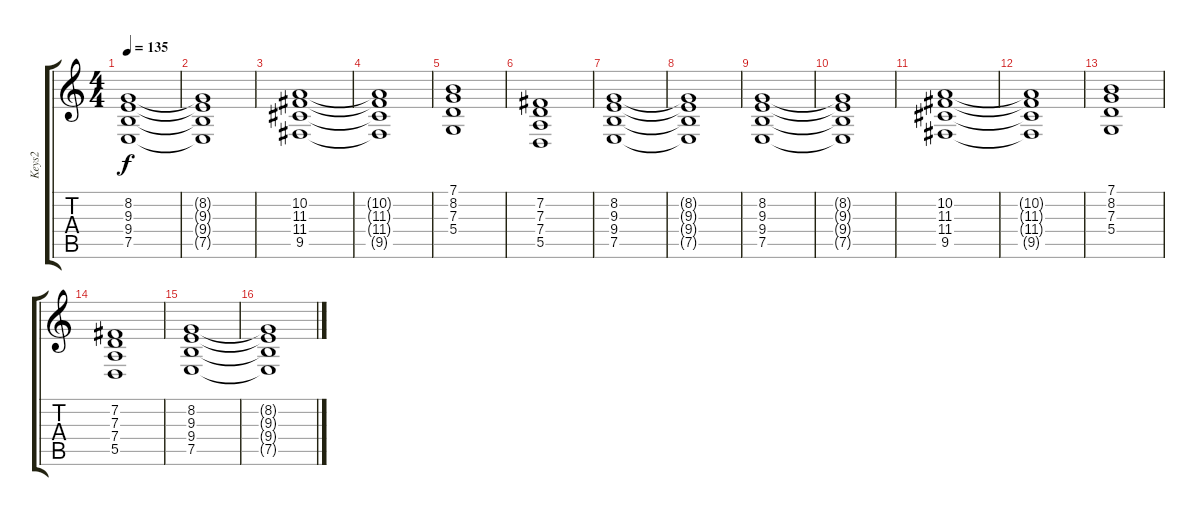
\track ("Keys2" "Keys2") {instrument synthstrings1}
\staff {score tabs}
\tuning (E4 B3 G3 D3 A2 E2) {hide}
\ts (4 4)
\tempo 135
\clef g2
\ks c
(8.2 9.3 9.4 7.5).1{dy f} |
(8.2{t} 9.3{t} 9.4{t} 7.5{t}).1 |
(10.2 11.3 11.4 9.5).1 |
(10.2{t} 11.3{t} 11.4{t} 9.5{t}).1 |
(7.1 8.2 7.3 5.4).1 |
(7.2 7.3 7.4 5.5).1 |
(8.2 9.3 9.4 7.5).1 |
(8.2{t} 9.3{t} 9.4{t} 7.5{t}).1 |
(8.2 9.3 9.4 7.5).1 |
(8.2{t} 9.3{t} 9.4{t} 7.5{t}).1 |
(10.2 11.3 11.4 9.5).1 |
(10.2{t} 11.3{t} 11.4{t} 9.5{t}).1 |
(7.1 8.2 7.3 5.4).1 |
(7.2 7.3 7.4 5.5).1 |
(8.2 9.3 9.4 7.5).1 |
(8.2{t} 9.3{t} 9.4{t} 7.5{t}).1
